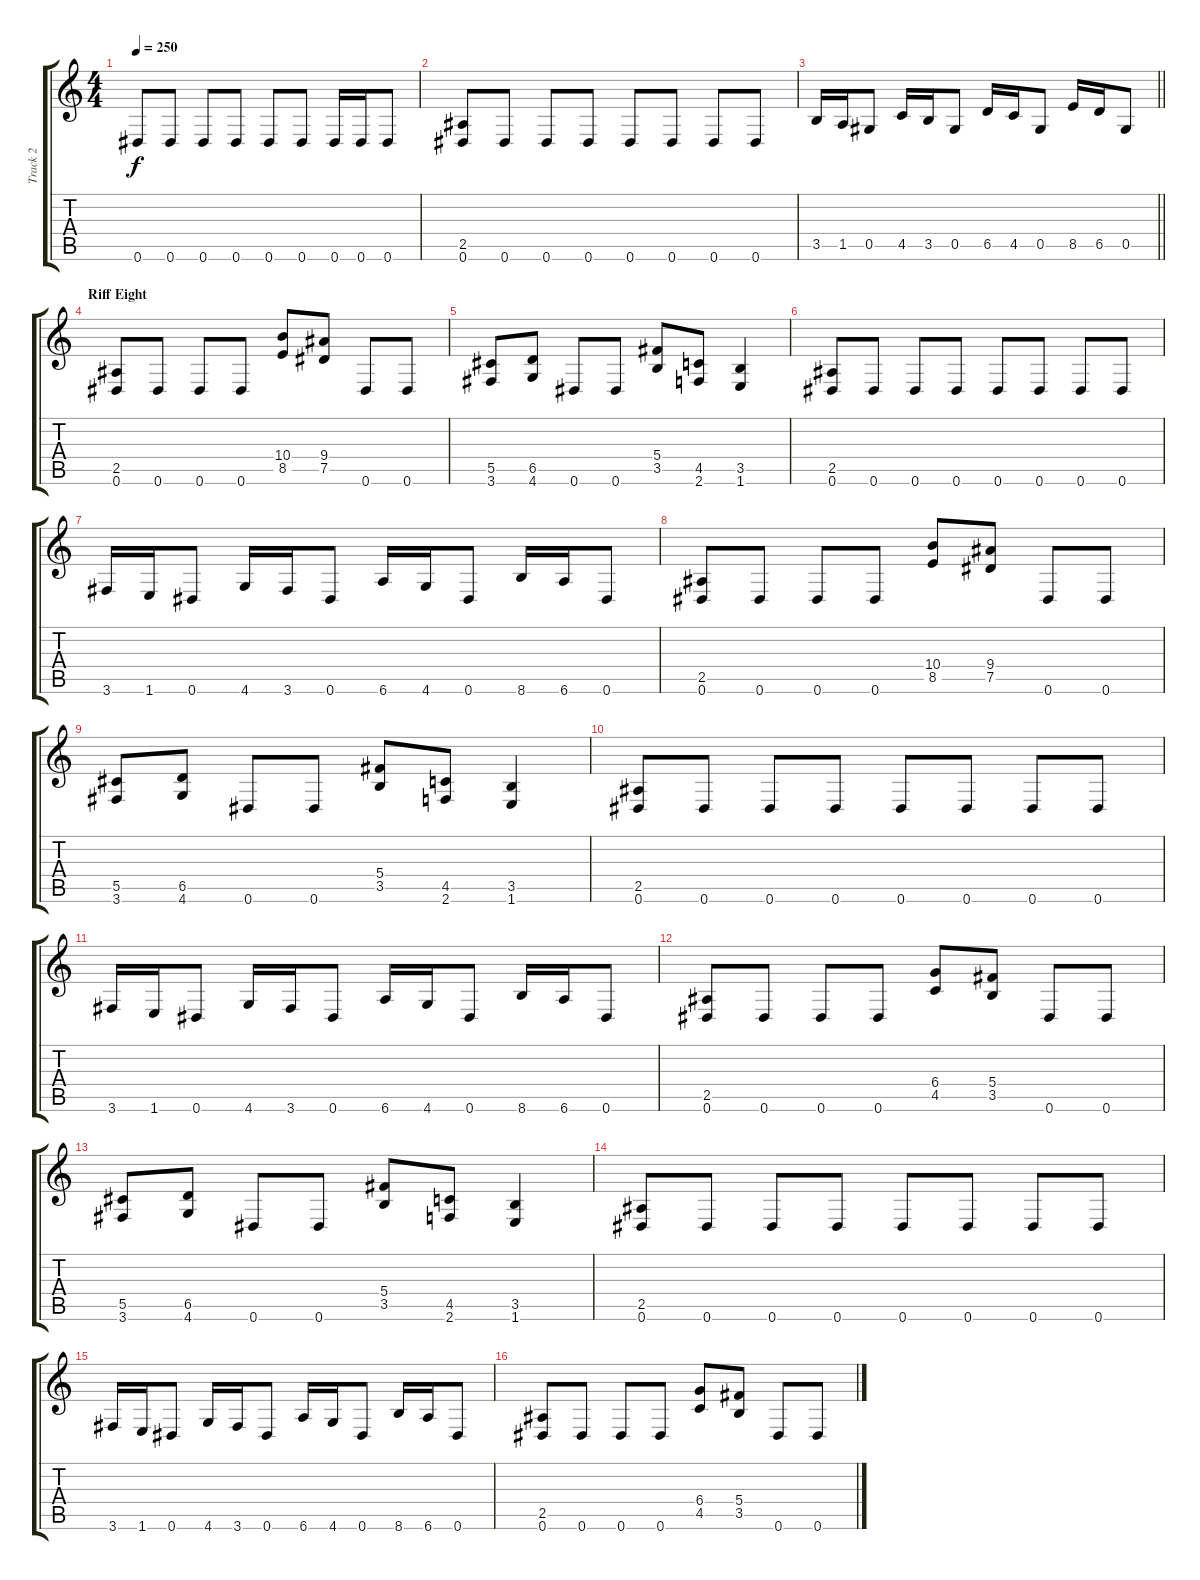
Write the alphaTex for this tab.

\track ("Track 2" "Track 2") {instrument distortionguitar}
\staff {score tabs}
\tuning (Eb4 Bb3 Gb3 Db3 Ab2 Eb2) {hide}
\ts (4 4)
\tempo 250
\clef g2
\ks c
0.6.8{dy f} 0.6.8 0.6.8 0.6.8 0.6.8 0.6.8 0.6.16 0.6.16 0.6.8 |
(2.5 0.6).8 0.6.8 0.6.8 0.6.8 0.6.8 0.6.8 0.6.8 0.6.8 |
\barLineRight lightlight
3.5.16 1.5.16 0.5.8 4.5.16 3.5.16 0.5.8 6.5.16 4.5.16 0.5.8 8.5.16 6.5.16 0.5.8 |
\section ("" "Riff Eight")
(2.5 0.6).8 0.6.8 0.6.8 0.6.8 (10.4 8.5).8 (9.4 7.5).8 0.6.8 0.6.8 |
(5.5 3.6).8 (6.5 4.6).8 0.6.8 0.6.8 (5.4 3.5).8 (4.5 2.6).8 (3.5 1.6).4 |
(2.5 0.6).8 0.6.8 0.6.8 0.6.8 0.6.8 0.6.8 0.6.8 0.6.8 |
3.6.16 1.6.16 0.6.8 4.6.16 3.6.16 0.6.8 6.6.16 4.6.16 0.6.8 8.6.16 6.6.16 0.6.8 |
(2.5 0.6).8 0.6.8 0.6.8 0.6.8 (10.4 8.5).8 (9.4 7.5).8 0.6.8 0.6.8 |
(5.5 3.6).8 (6.5 4.6).8 0.6.8 0.6.8 (5.4 3.5).8 (4.5 2.6).8 (3.5 1.6).4 |
(2.5 0.6).8 0.6.8 0.6.8 0.6.8 0.6.8 0.6.8 0.6.8 0.6.8 |
3.6.16 1.6.16 0.6.8 4.6.16 3.6.16 0.6.8 6.6.16 4.6.16 0.6.8 8.6.16 6.6.16 0.6.8 |
(2.5 0.6).8 0.6.8 0.6.8 0.6.8 (6.4 4.5).8 (5.4 3.5).8 0.6.8 0.6.8 |
(5.5 3.6).8 (6.5 4.6).8 0.6.8 0.6.8 (5.4 3.5).8 (4.5 2.6).8 (3.5 1.6).4 |
(2.5 0.6).8 0.6.8 0.6.8 0.6.8 0.6.8 0.6.8 0.6.8 0.6.8 |
3.6.16 1.6.16 0.6.8 4.6.16 3.6.16 0.6.8 6.6.16 4.6.16 0.6.8 8.6.16 6.6.16 0.6.8 |
(2.5 0.6).8 0.6.8 0.6.8 0.6.8 (6.4 4.5).8 (5.4 3.5).8 0.6.8 0.6.8
